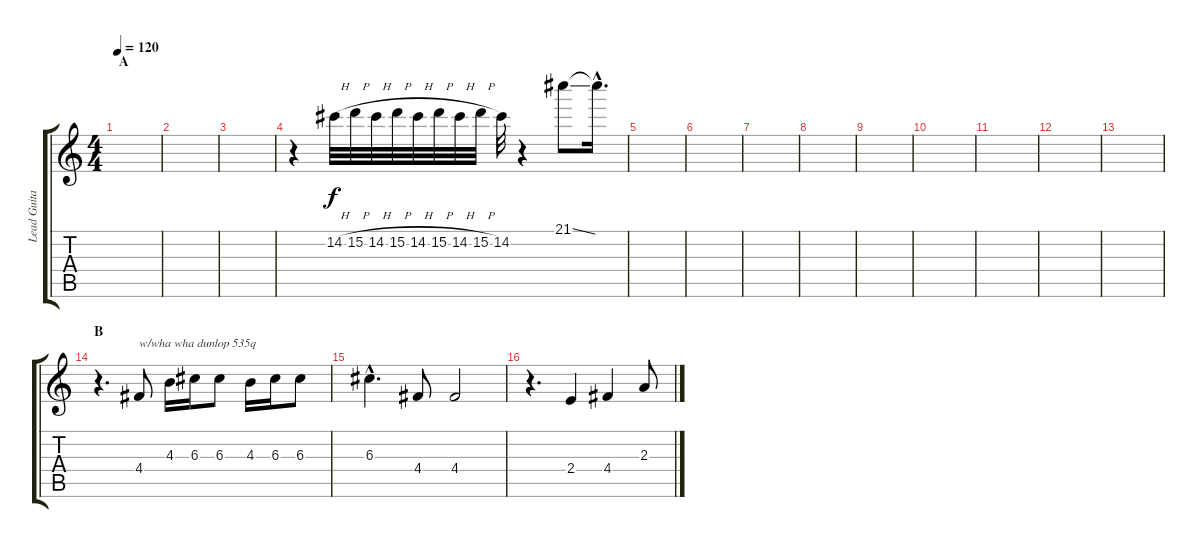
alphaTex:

\track ("Lead Guitar" "Lead Guita") {instrument distortionguitar}
\staff {score tabs}
\tuning (E4 B3 G3 D3 A2 E2) {hide}
\ts (4 4)
\section ("" "A")
\tempo 120
\clef g2
\ks c
|
|
|
r.4 14.2{h}.32 15.2{h}.32 14.2{h}.32 15.2{h}.32 14.2{h}.32 15.2{h}.32 14.2{h}.32 15.2{h}.32 14.2.32 r.4 21.1{ss}.8 21.1{hac t}.16{d} |
|
|
|
|
|
|
|
|
|
\section ("" "B")
r.4{d} 4.4.8{txt "w/wha wha dunlop 535q"} 4.3.16 6.3.16 6.3.8 4.3.16 6.3.16 6.3.8 |
6.3{hac}.4{d} 4.4.8 4.4.2 |
r.4{d} 2.4.4 4.4.4 2.3.8
